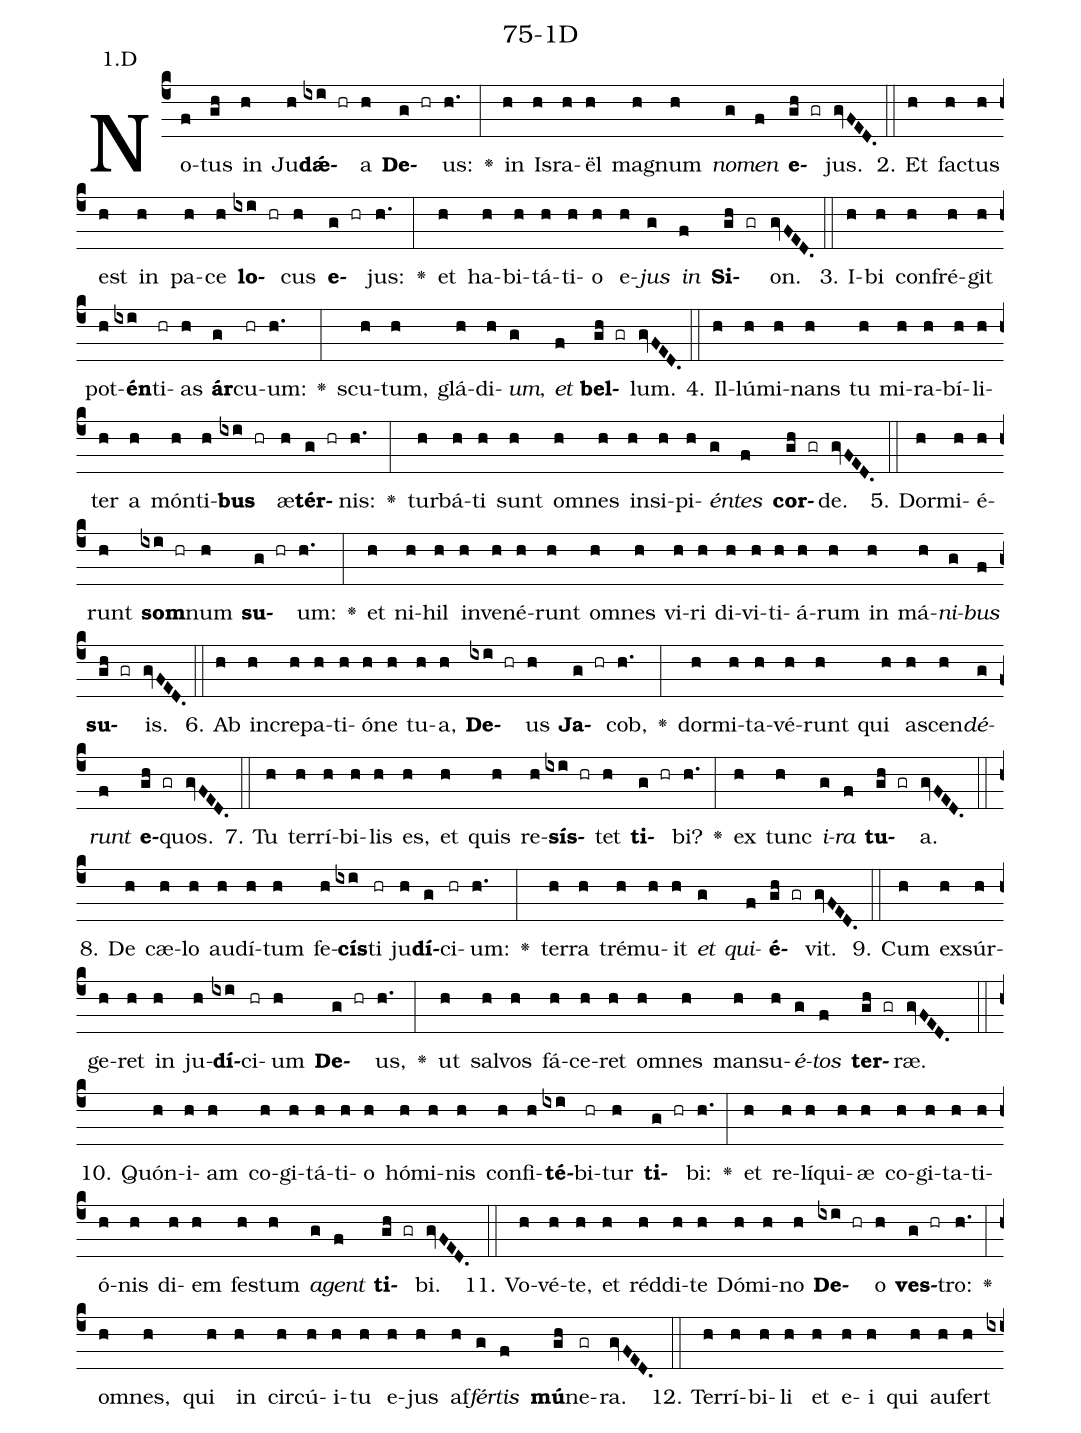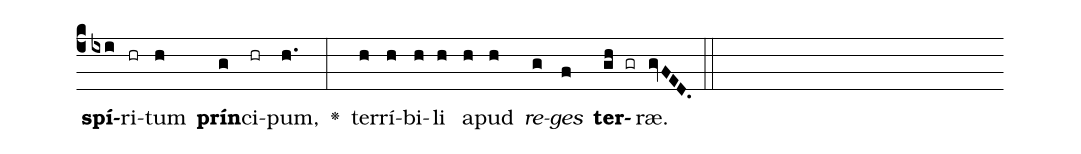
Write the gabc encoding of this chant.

name: 75-1D;
annotation: 1.D;
%%
(c4)No(f)tus(gh) in(h) Ju(h)<b>dǽ</b>(ixi hr)a(h) <b>De</b>(g hr)us:(h.) <v>\greheightstar</v>(:) in(h) Is(h)ra(h)ël(h) ma(h)gnum(h) <i>no</i>(g)<i>men</i>(f) <b>e</b>(gh gr)jus.(gvFED.) (::)
2. Et(h) fac(h)tus(h) est(h) in(h) pa(h)ce(h) <b>lo</b>(ixi hr)cus(h) <b>e</b>(g hr)jus:(h.) <v>\greheightstar</v>(:) et(h) ha(h)bi(h)tá(h)ti(h)o(h) e(h)<i>jus</i>(g) <i>in</i>(f) <b>Si</b>(gh gr)on.(gvFED.) (::)
3. I(h)bi(h) con(h)fré(h)git(h) pot(h)<b>én</b>(ixi)ti(hr)as(h) <b>ár</b>(g)cu(hr)um:(h.) <v>\greheightstar</v>(:) scu(h)tum,(h) glá(h)di(h)<i>um</i>,(g) <i>et</i>(f) <b>bel</b>(gh gr)lum.(gvFED.) (::)
4. Il(h)lú(h)mi(h)nans(h) tu(h) mi(h)ra(h)bí(h)li(h)ter(h) a(h) món(h)ti(h)<b>bus</b>(ixi hr) æ(h)<b>tér</b>(g hr)nis:(h.) <v>\greheightstar</v>(:) tur(h)bá(h)ti(h) sunt(h) om(h)nes(h) in(h)si(h)pi(h)<i>én</i>(g)<i>tes</i>(f) <b>cor</b>(gh gr)de.(gvFED.) (::)
5. Dor(h)mi(h)é(h)runt(h) <b>som</b>(ixi hr)num(h) <b>su</b>(g hr)um:(h.) <v>\greheightstar</v>(:) et(h) ni(h)hil(h) in(h)ve(h)né(h)runt(h) om(h)nes(h) vi(h)ri(h) di(h)vi(h)ti(h)á(h)rum(h) in(h) má(h)<i>ni</i>(g)<i>bus</i>(f) <b>su</b>(gh gr)is.(gvFED.) (::)
6. Ab(h) in(h)cre(h)pa(h)ti(h)ó(h)ne(h) tu(h)a,(h) <b>De</b>(ixi hr)us(h) <b>Ja</b>(g hr)cob,(h.) <v>\greheightstar</v>(:) dor(h)mi(h)ta(h)vé(h)runt(h) qui(h) a(h)scen(h)<i>dé</i>(g)<i>runt</i>(f) <b>e</b>(gh gr)quos.(gvFED.) (::)
7. Tu(h) ter(h)rí(h)bi(h)lis(h) es,(h) et(h) quis(h) re(h)<b>sís</b>(ixi hr)tet(h) <b>ti</b>(g hr)bi?(h.) <v>\greheightstar</v>(:) ex(h) tunc(h) <i>i</i>(g)<i>ra</i>(f) <b>tu</b>(gh gr)a.(gvFED.) (::)
8. De(h) cæ(h)lo(h) au(h)dí(h)tum(h) fe(h)<b>cís</b>(ixi)ti(hr) ju(h)<b>dí</b>(g)ci(hr)um:(h.) <v>\greheightstar</v>(:) ter(h)ra(h) tré(h)mu(h)it(h) <i>et</i>(g) <i>qui</i>(f)<b>é</b>(gh gr)vit.(gvFED.) (::)
9. Cum(h) ex(h)súr(h)ge(h)ret(h) in(h) ju(h)<b>dí</b>(ixi)ci(hr)um(h) <b>De</b>(g hr)us,(h.) <v>\greheightstar</v>(:) ut(h) sal(h)vos(h) fá(h)ce(h)ret(h) om(h)nes(h) man(h)su(h)<i>é</i>(g)<i>tos</i>(f) <b>ter</b>(gh gr)ræ.(gvFED.) (::)
10. Quón(h)i(h)am(h) co(h)gi(h)tá(h)ti(h)o(h) hó(h)mi(h)nis(h) con(h)fi(h)<b>té</b>(ixi)bi(hr)tur(h) <b>ti</b>(g hr)bi:(h.) <v>\greheightstar</v>(:) et(h) re(h)lí(h)qui(h)æ(h) co(h)gi(h)ta(h)ti(h)ó(h)nis(h) di(h)em(h) fes(h)tum(h) <i>a</i>(g)<i>gent</i>(f) <b>ti</b>(gh gr)bi.(gvFED.) (::)
11. Vo(h)vé(h)te,(h) et(h) réd(h)di(h)te(h) Dó(h)mi(h)no(h) <b>De</b>(ixi hr)o(h) <b>ves</b>(g hr)tro:(h.) <v>\greheightstar</v>(:) om(h)nes,(h) qui(h) in(h) cir(h)cú(h)i(h)tu(h) e(h)jus(h) af(h)<i>fér</i>(g)<i>tis</i>(f) <b>mú</b>(gh)ne(gr)ra.(gvFED.) (::)
12. Ter(h)rí(h)bi(h)li(h) et(h) e(h)i(h) qui(h) au(h)fert(h) <b>spí</b>(ixi)ri(hr)tum(h) <b>prín</b>(g)ci(hr)pum,(h.) <v>\greheightstar</v>(:) ter(h)rí(h)bi(h)li(h) a(h)pud(h) <i>re</i>(g)<i>ges</i>(f) <b>ter</b>(gh gr)ræ.(gvFED.) (::)
